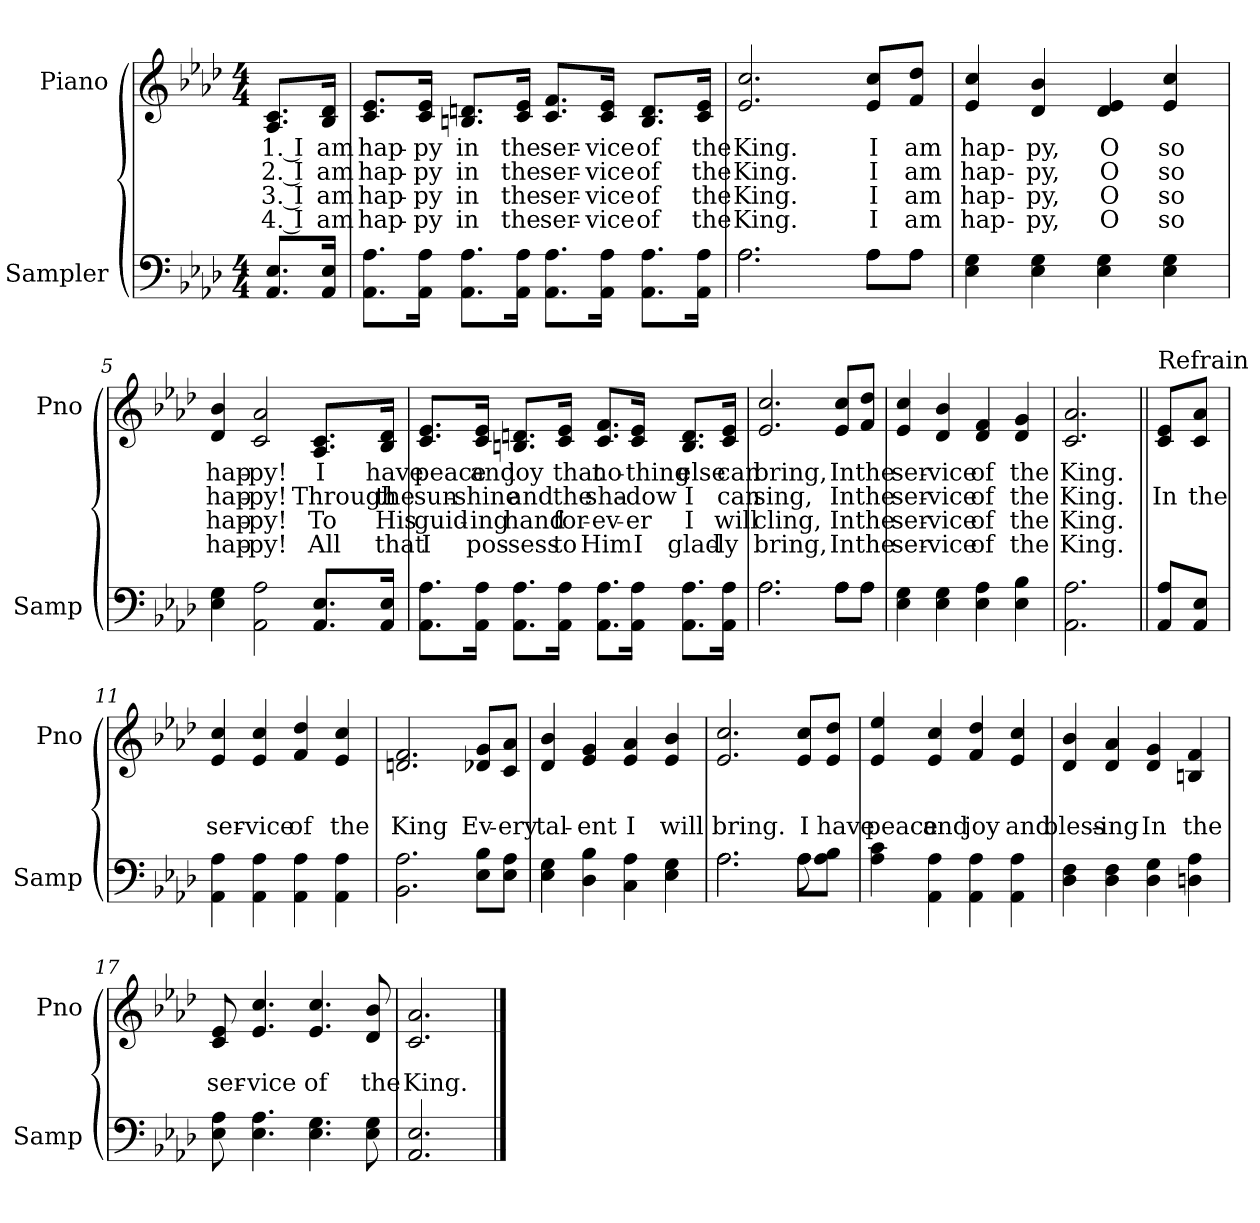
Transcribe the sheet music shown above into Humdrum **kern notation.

**kern	**kern	**text	**text	**text	**text
*part2	*part1	*part1	*part1	*part1	*part1
*staff2	*staff1	*staff1	*staff1	*staff1	*staff1
*I"Sampler	*I"Piano	*	*	*	*
*I'Samp	*I'Pno	*	*	*	*
*clefF4	*clefG2	*	*	*	*
*k[b-e-a-d-]	*k[b-e-a-d-]	*	*	*	*
*A-:	*A-:	*	*	*	*
*M4/4	*M4/4	*	*	*	*
=1	=1	=1	=1	=1	=1
8.AA-/ 8.E-/L	8.A-/ 8.c/L	1. I	2. I	3. I	4. I
16AA-/ 16E-/Jk	16B-/ 16d-/Jk	am	am	am	am
=2	=2	=2	=2	=2	=2
8.AA-\ 8.A-\L	8.c/ 8.e-/L	hap-	hap-	hap-	hap-
16AA-\ 16A-\Jk	16c/ 16e-/Jk	-py	-py	-py	-py
8.AA-\ 8.A-\L	8.Bn/ 8.dn/L	in	in	in	in
16AA-\ 16A-\Jk	16c/ 16e-/Jk	the	the	the	the
8.AA-\ 8.A-\L	8.c/ 8.f/L	ser-	ser-	ser-	ser-
16AA-\ 16A-\Jk	16c/ 16e-/Jk	-vice	-vice	-vice	-vice
8.AA-\ 8.A-\L	8.B/ 8.d/L	of	of	of	of
16AA-\ 16A-\Jk	16c/ 16e-/Jk	the	the	the	the
=3	=3	=3	=3	=3	=3
*^	*	*	*	*	*
2.A-\	2.A-	2.e- 2.cc	King.	King.	King.	King.
8A-\L	8A-\L	8e-/ 8cc/L	I	I	I	I
8A-\J	8A-\J	8f/ 8dd-/J	am	am	am	am
*v	*v	*	*	*	*	*
=4	=4	=4	=4	=4	=4
4E- 4G	4e- 4cc	hap-	hap-	hap-	hap-
4E- 4G	4d- 4b-	-py,	-py,	-py,	-py,
4E- 4G	4d- 4e-	O	O	O	O
4E- 4G	4e- 4cc	so	so	so	so
=5	=5	=5	=5	=5	=5
4E- 4G	4d- 4b-	hap-	hap-	hap-	hap-
2AA- 2A-	2c 2a-	-py!	-py!	-py!	-py!
8.AA-/ 8.E-/L	8.A-/ 8.c/L	I	Through	To	All
16AA-/ 16E-/Jk	16B-/ 16d-/Jk	have	the	His	that
=6	=6	=6	=6	=6	=6
8.AA-\ 8.A-\L	8.c/ 8.e-/L	peace	sun-	guid-	I
16AA-\ 16A-\Jk	16c/ 16e-/Jk	and	-shine	-ing	pos-
8.AA-\ 8.A-\L	8.Bn/ 8.dn/L	joy	and	hand	-sess
16AA-\ 16A-\Jk	16c/ 16e-/Jk	that	the	for-	to
8.AA-\ 8.A-\L	8.c/ 8.f/L	no-	sha-	-ev-	Him
16AA-\ 16A-\Jk	16c/ 16e-/Jk	-thing	-dow	-er	I
8.AA-\ 8.A-\L	8.B/ 8.d/L	else	I	I	glad-
16AA-\ 16A-\Jk	16c/ 16e-/Jk	can	can	will	-ly
=7	=7	=7	=7	=7	=7
*^	*	*	*	*	*
2.A-\	2.A-	2.e- 2.cc	bring,	sing,	cling,	bring,
8A-\L	8A-\L	8e-/ 8cc/L	In	In	In	In
8A-\J	8A-\J	8f/ 8dd-/J	the	the	the	the
*v	*v	*	*	*	*	*
=8	=8	=8	=8	=8	=8
4E- 4G	4e- 4cc	ser-	ser-	ser-	ser-
4E- 4G	4d- 4b-	-vice	-vice	-vice	-vice
4E- 4A-	4d- 4f	of	of	of	of
4E- 4B-	4d- 4g	the	the	the	the
=9	=9	=9	=9	=9	=9
2.AA- 2.A-	2.c 2.a-	King.	King.	King.	King.
=10||	=10||	=10||	=10||	=10||	=10||
!	!LO:TX:t=Refrain	!	!	!	!
8AA-/ 8A-/L	8c/ 8e-/L	.	In	.	.
8AA-/ 8E-/J	8c/ 8a-/J	.	the	.	.
=11	=11	=11	=11	=11	=11
4AA- 4A-	4e- 4cc	.	ser-	.	.
4AA- 4A-	4e- 4cc	.	-vice	.	.
4AA- 4A-	4f 4dd-	.	of	.	.
4AA- 4A-	4e- 4cc	.	the	.	.
=12	=12	=12	=12	=12	=12
2.BB- 2.A-	2.dn 2.f	.	King	.	.
8E-\ 8B-\L	8d-X/ 8g/L	.	Ev-	.	.
8E-\ 8A-\J	8c/ 8a-/J	.	-ery	.	.
=13	=13	=13	=13	=13	=13
4E- 4G	4d- 4b-	.	tal-	.	.
4D- 4B-	4e- 4g	.	-ent	.	.
4C 4A-	4e- 4a-	.	I	.	.
4E- 4G	4e- 4b-	.	will	.	.
=14	=14	=14	=14	=14	=14
*^	*	*	*	*	*
2.A-\	2.A-	2.e- 2.cc	.	bring.	.	.
8A-\L	8A-	8e-/ 8cc/L	.	I	.	.
8A-\ 8B-\J	8ryy	8e-/ 8dd-/J	.	have	.	.
*v	*v	*	*	*	*	*
=15	=15	=15	=15	=15	=15
4A- 4c	4e- 4ee-	.	peace	.	.
4AA- 4A-	4e- 4cc	.	and	.	.
4AA- 4A-	4f 4dd-	.	joy	.	.
4AA- 4A-	4e- 4cc	.	and	.	.
=16	=16	=16	=16	=16	=16
4D- 4F	4d- 4b-	.	bless-	.	.
4D- 4F	4d- 4a-	.	-ing	.	.
4D- 4G	4d- 4g	.	In	.	.
4Dn 4A-	4Bn 4f	.	the	.	.
=17	=17	=17	=17	=17	=17
8E- 8A-	8c 8e-	.	ser-	.	.
4.E- 4.A-	4.e- 4.cc	.	-vice	.	.
4.E- 4.G	4.e- 4.cc	.	of	.	.
8E- 8G	8d- 8b-	.	the	.	.
=18	=18	=18	=18	=18	=18
2.AA- 2.E-	2.c 2.a-	.	King.	.	.
==	==	==	==	==	==
*-	*-	*-	*-	*-	*-
